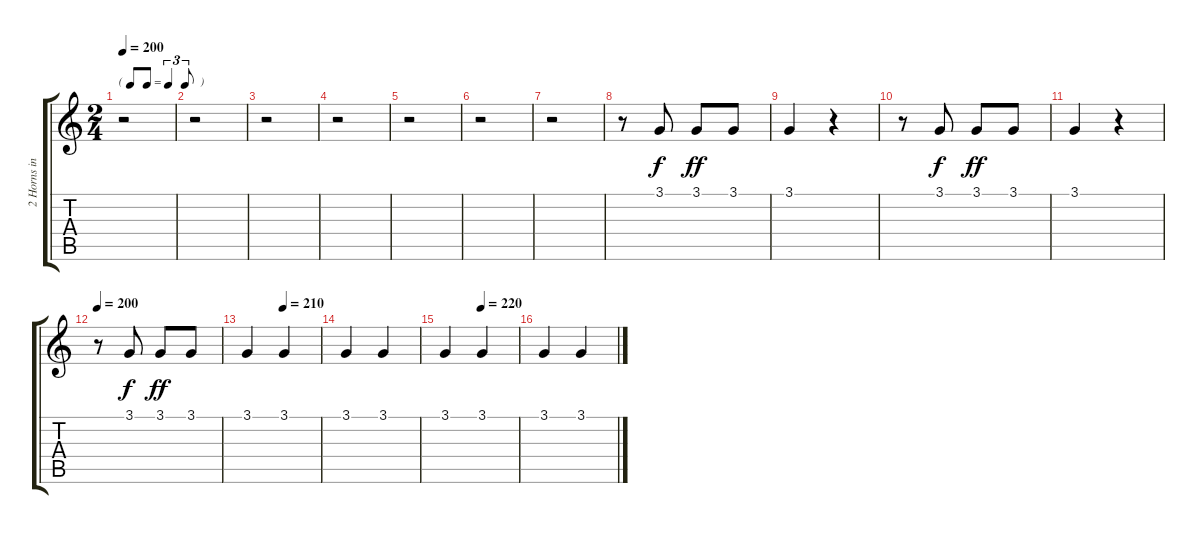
\track ("2 Horns in Eb" "2 Horns in") {instrument frenchhorn}
\staff {score tabs}
\tuning (E4 B3 G3 D3 A2 E2) {hide}
\ts (2 4)
\tf triplet8th
\tempo 200
\clef g2
\ks c
r.2{dy f} |
r.2 |
r.2 |
r.2 |
r.2 |
r.2 |
r.2 |
r.8 3.1.8 3.1.8{dy ff} 3.1.8 |
3.1.4 r.4 |
r.8 3.1.8{dy f} 3.1.8{dy ff} 3.1.8 |
3.1.4 r.4 |
\tempo 200
r.8 3.1.8{dy f} 3.1.8{dy ff} 3.1.8 |
\tempo (210 0.5)
3.1.4 3.1.4 |
3.1.4 3.1.4 |
\tempo (220 0.5)
3.1.4 3.1.4 |
3.1.4 3.1.4
